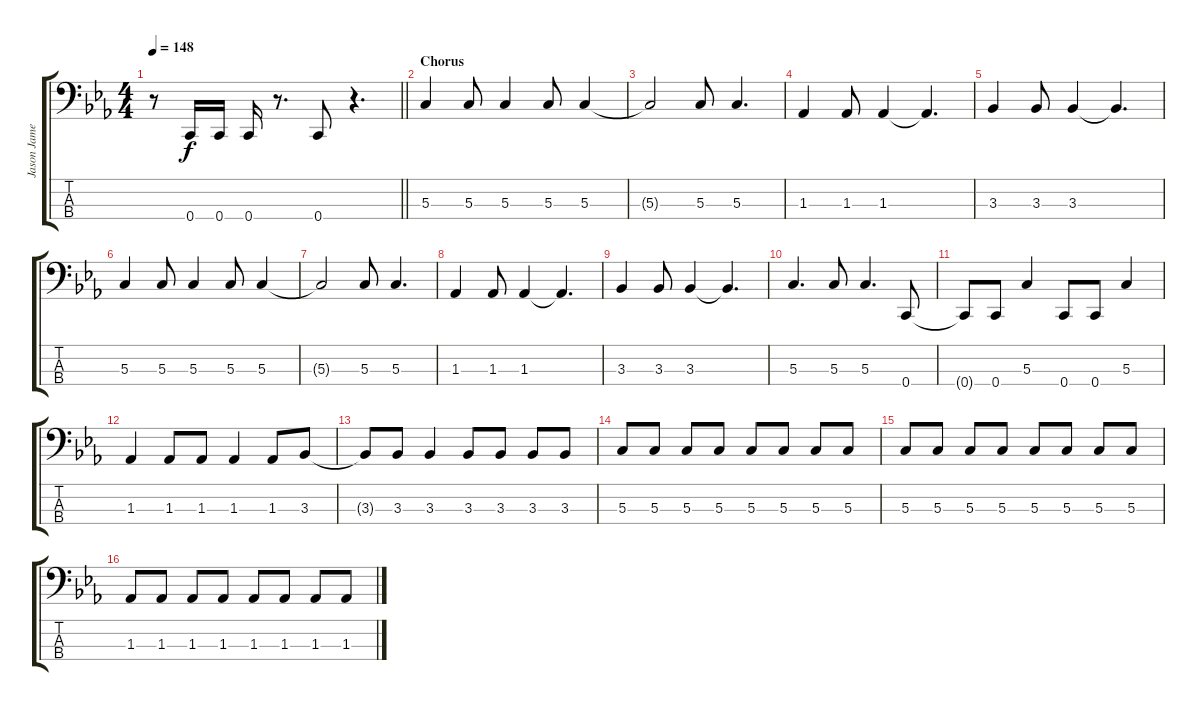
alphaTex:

\track ("Jason James" "Jason Jame") {instrument electricbasspick}
\staff {score tabs}
\tuning (F2 C2 G1 C1) {hide}
\ts (4 4)
\tempo 148
\clef f4
\barLineRight lightlight
\ks eb
r.8{dy f} 0.4.16 0.4.16 0.4.16 r.8{d} 0.4.8 r.4{d} |
\section ("" "Chorus")
5.3.4 5.3.8 5.3.4 5.3.8 5.3.4 |
5.3{t}.2 5.3.8 5.3.4{d} |
1.3.4 1.3.8 1.3.4 1.3{t}.4{d} |
3.3.4 3.3.8 3.3.4 3.3{t}.4{d} |
5.3.4 5.3.8 5.3.4 5.3.8 5.3.4 |
5.3{t}.2 5.3.8 5.3.4{d} |
1.3.4 1.3.8 1.3.4 1.3{t}.4{d} |
3.3.4 3.3.8 3.3.4 3.3{t}.4{d} |
5.3.4{d} 5.3.8 5.3.4{d} 0.4.8 |
0.4{t}.8 0.4.8 5.3.4 0.4.8 0.4.8 5.3.4 |
1.3.4 1.3.8 1.3.8 1.3.4 1.3.8 3.3.8 |
3.3{t}.8 3.3.8 3.3.4 3.3.8 3.3.8 3.3.8 3.3.8 |
5.3.8 5.3.8 5.3.8 5.3.8 5.3.8 5.3.8 5.3.8 5.3.8 |
5.3.8 5.3.8 5.3.8 5.3.8 5.3.8 5.3.8 5.3.8 5.3.8 |
1.3.8 1.3.8 1.3.8 1.3.8 1.3.8 1.3.8 1.3.8 1.3.8
